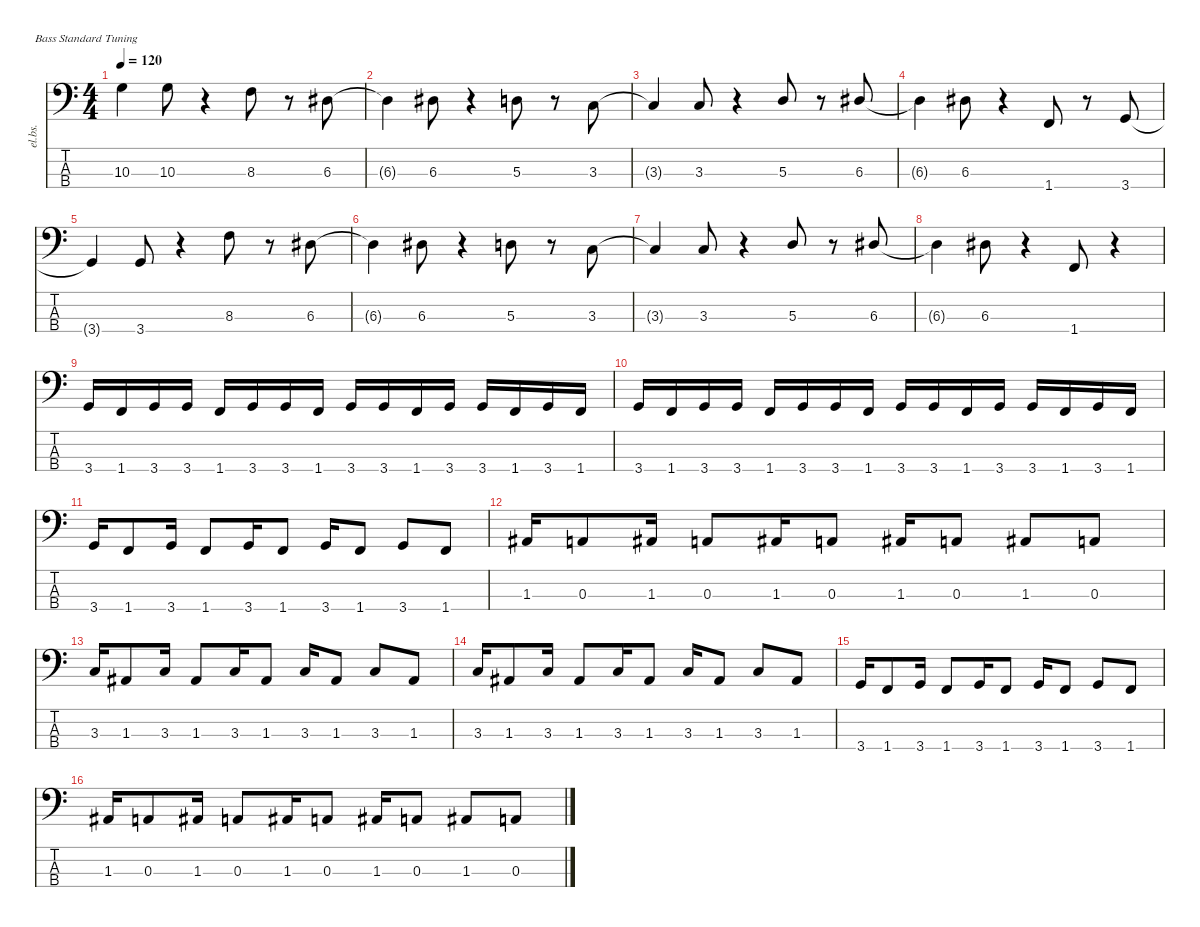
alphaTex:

\defaultSystemsLayout 4
\hideDynamics
\bracketExtendMode nobrackets
\otherSystemsTrackNameOrientation horizontal
\track ("bass" "el.bs.") {instrument electricbassfinger}
\staff {score tabs}
\tuning (G2 D2 A1 E1)
\ts (4 4)
\tempo 120
\clef f4
\ks c
10.3.4{dy f beam Down} 10.3.8{beam Down} r.4{beam Down} 8.3.8{beam Down} r.8{beam Down} 6.3{acc #}.8{beam Down} |
6.3{t acc #}.4{beam Down} 6.3{acc #}.8{beam Down} r.4{beam Down} 5.3.8{beam Down} r.8{beam Down} 3.3.8{beam Up} |
3.3{t}.4{beam Up} 3.3.8{beam Up} r.4{beam Up} 5.3.8{beam Up} r.8{beam Up} 6.3{acc #}.8{beam Up} |
6.3{t acc #}.4{beam Down} 6.3{acc #}.8{beam Down} r.4{beam Down} 1.4.8{beam Up} r.8{beam Up} 3.4.8{beam Up} |
3.4{t}.4{beam Up} 3.4.8{beam Up} r.4{beam Up} 8.3.8{beam Down} r.8{beam Down} 6.3{acc #}.8{beam Down} |
6.3{t acc #}.4{beam Down} 6.3{acc #}.8{beam Down} r.4{beam Down} 5.3.8{beam Down} r.8{beam Down} 3.3.8{beam Up} |
3.3{t}.4{beam Up} 3.3.8{beam Up} r.4{beam Up} 5.3.8{beam Up} r.8{beam Up} 6.3{acc #}.8{beam Up} |
6.3{t acc #}.4{beam Down} 6.3{acc #}.8{beam Down} r.4{beam Down} 1.4.8{beam Up} r.4{beam Up} |
3.4.16{beam Up} 1.4.16{beam Up} 3.4.16{beam Up} 3.4.16{beam Up} 1.4.16{beam Up} 3.4.16{beam Up} 3.4.16{beam Up} 1.4.16{beam Up} 3.4.16{beam Up} 3.4.16{beam Up} 1.4.16{beam Up} 3.4.16{beam Up} 3.4.16{beam Up} 1.4.16{beam Up} 3.4.16{beam Up} 1.4.16{beam Up} |
3.4.16{beam Up} 1.4.16{beam Up} 3.4.16{beam Up} 3.4.16{beam Up} 1.4.16{beam Up} 3.4.16{beam Up} 3.4.16{beam Up} 1.4.16{beam Up} 3.4.16{beam Up} 3.4.16{beam Up} 1.4.16{beam Up} 3.4.16{beam Up} 3.4.16{beam Up} 1.4.16{beam Up} 3.4.16{beam Up} 1.4.16{beam Up} |
3.4.16{beam Up} 1.4.8{beam Up} 3.4.16{beam Up} 1.4.8{beam Up} 3.4.16{beam Up} 1.4.8{beam Up} 3.4.16{beam Up} 1.4.8{beam Up} 3.4.8{beam Up} 1.4.8{beam Up} |
1.3{acc #}.16{beam Up} 0.3.8{beam Up} 1.3{acc #}.16{beam Up} 0.3.8{beam Up} 1.3{acc #}.16{beam Up} 0.3.8{beam Up} 1.3{acc #}.16{beam Up} 0.3.8{beam Up} 1.3{acc #}.8{beam Up} 0.3.8{beam Up} |
3.3.16{beam Up} 1.3{acc #}.8{beam Up} 3.3.16{beam Up} 1.3{acc #}.8{beam Up} 3.3.16{beam Up} 1.3{acc #}.8{beam Up} 3.3.16{beam Up} 1.3{acc #}.8{beam Up} 3.3.8{beam Up} 1.3{acc #}.8{beam Up} |
3.3.16{beam Up} 1.3{acc #}.8{beam Up} 3.3.16{beam Up} 1.3{acc #}.8{beam Up} 3.3.16{beam Up} 1.3{acc #}.8{beam Up} 3.3.16{beam Up} 1.3{acc #}.8{beam Up} 3.3.8{beam Up} 1.3{acc #}.8{beam Up} |
3.4.16{beam Up} 1.4.8{beam Up} 3.4.16{beam Up} 1.4.8{beam Up} 3.4.16{beam Up} 1.4.8{beam Up} 3.4.16{beam Up} 1.4.8{beam Up} 3.4.8{beam Up} 1.4.8{beam Up} |
1.3{acc #}.16{beam Up} 0.3.8{beam Up} 1.3{acc #}.16{beam Up} 0.3.8{beam Up} 1.3{acc #}.16{beam Up} 0.3.8{beam Up} 1.3{acc #}.16{beam Up} 0.3.8{beam Up} 1.3{acc #}.8{beam Up} 0.3.8{beam Up}
